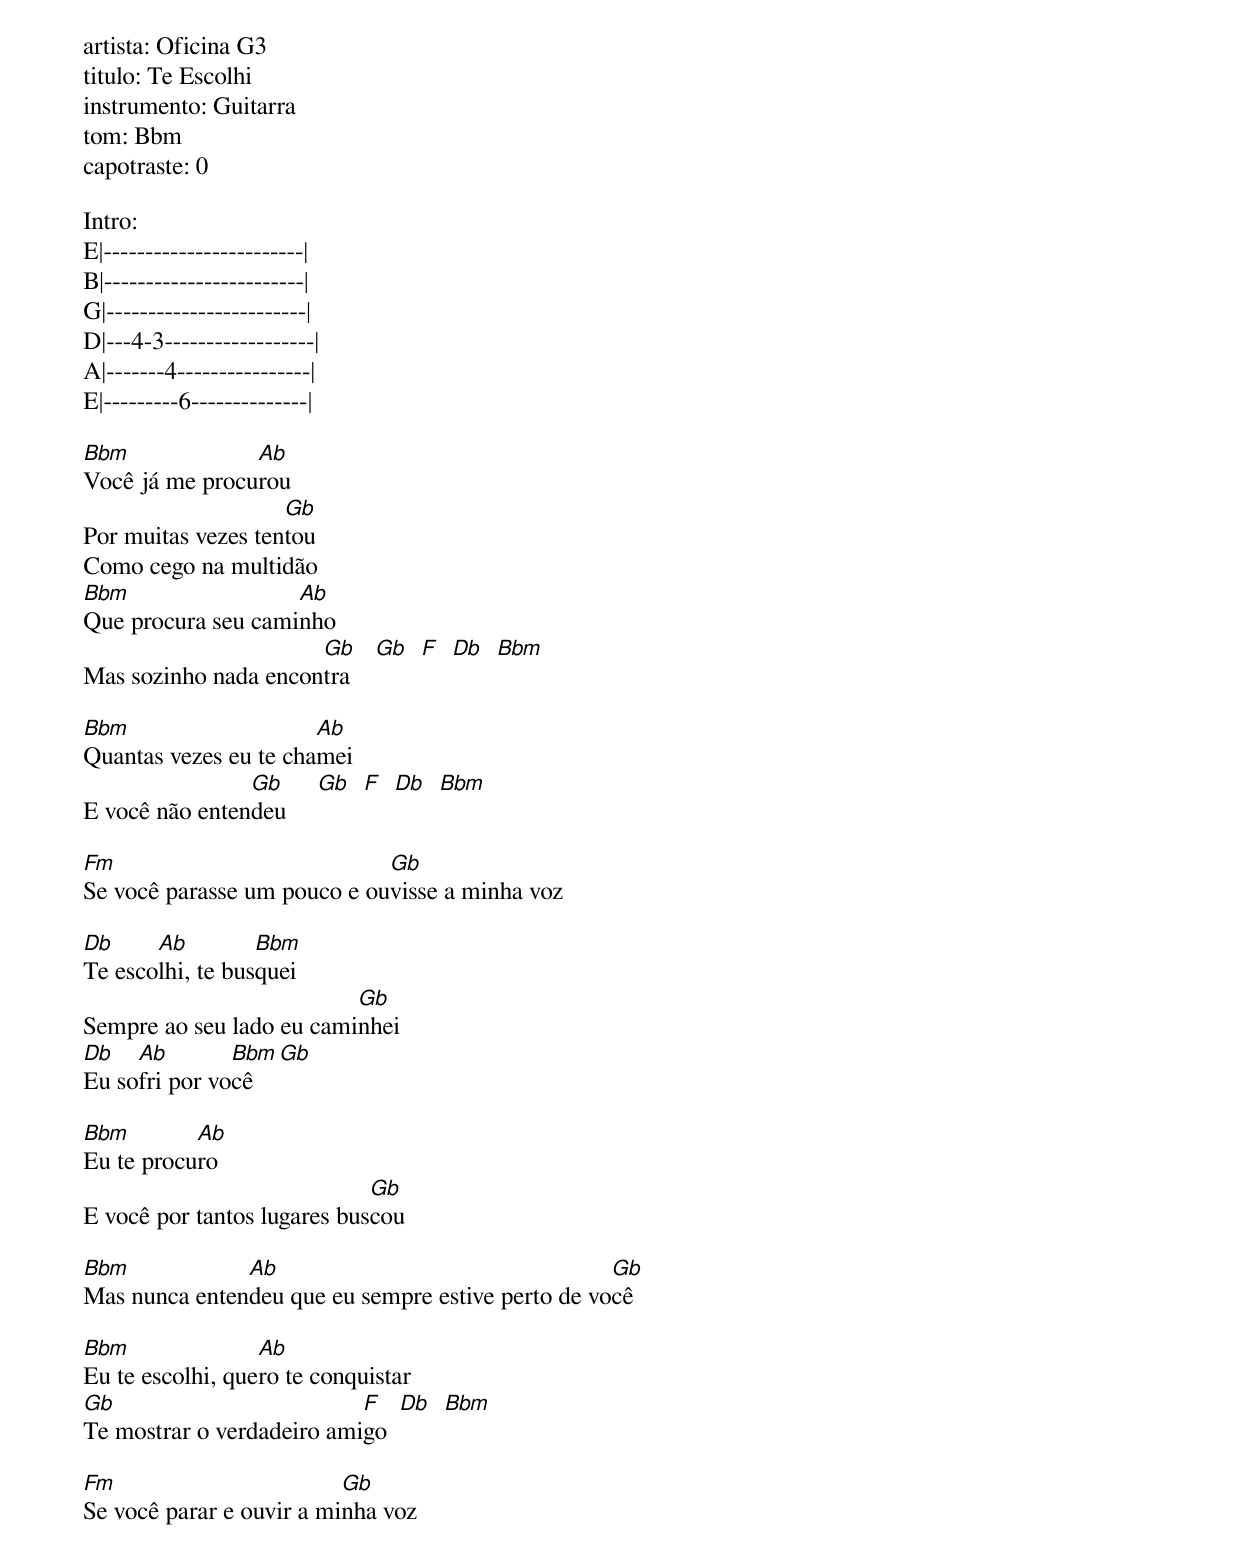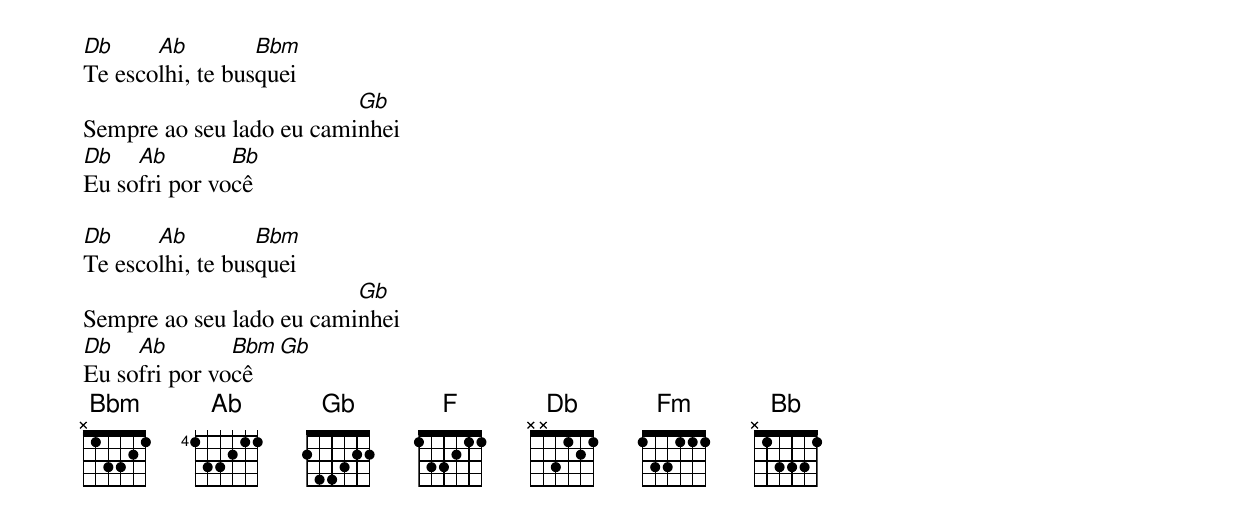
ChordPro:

artista: Oficina G3
titulo: Te Escolhi
instrumento: Guitarra
tom: Bbm
capotraste: 0

Intro:
E|------------------------|
B|------------------------|
G|------------------------|
D|---4-3------------------|
A|-------4----------------|
E|---------6--------------|

[Bbm]Você já me procu[Ab]rou
Por muitas vezes ten[Gb]tou
Como cego na multidão
[Bbm]Que procura seu cami[Ab]nho
Mas sozinho nada encon[Gb]tra    [Gb]  [F]  [Db]  [Bbm]

[Bbm]Quantas vezes eu te cha[Ab]mei
E você não enten[Gb]deu     [Gb]  [F]  [Db]  [Bbm]

[Fm]Se você parasse um pouco e ou[Gb]visse a minha voz

[Db]Te esco[Ab]lhi, te bus[Bbm]quei
Sempre ao seu lado eu cami[Gb]nhei
[Db]Eu so[Ab]fri por vo[Bbm]cê[Gb]

[Bbm]Eu te procu[Ab]ro
E você por tantos lugares bus[Gb]cou

[Bbm]Mas nunca enten[Ab]deu que eu sempre estive perto de vo[Gb]cê

[Bbm]Eu te escolhi, que[Ab]ro te conquistar
[Gb]Te mostrar o verdadeiro ami[F]go  [Db]  [Bbm]

[Fm]Se você parar e ouvir a mi[Gb]nha voz

[Db]Te esco[Ab]lhi, te bus[Bbm]quei
Sempre ao seu lado eu cami[Gb]nhei
[Db]Eu so[Ab]fri por vo[Bb]cê

[Db]Te esco[Ab]lhi, te bus[Bbm]quei
Sempre ao seu lado eu cami[Gb]nhei
[Db]Eu so[Ab]fri por vo[Bbm]cê  [Gb]
